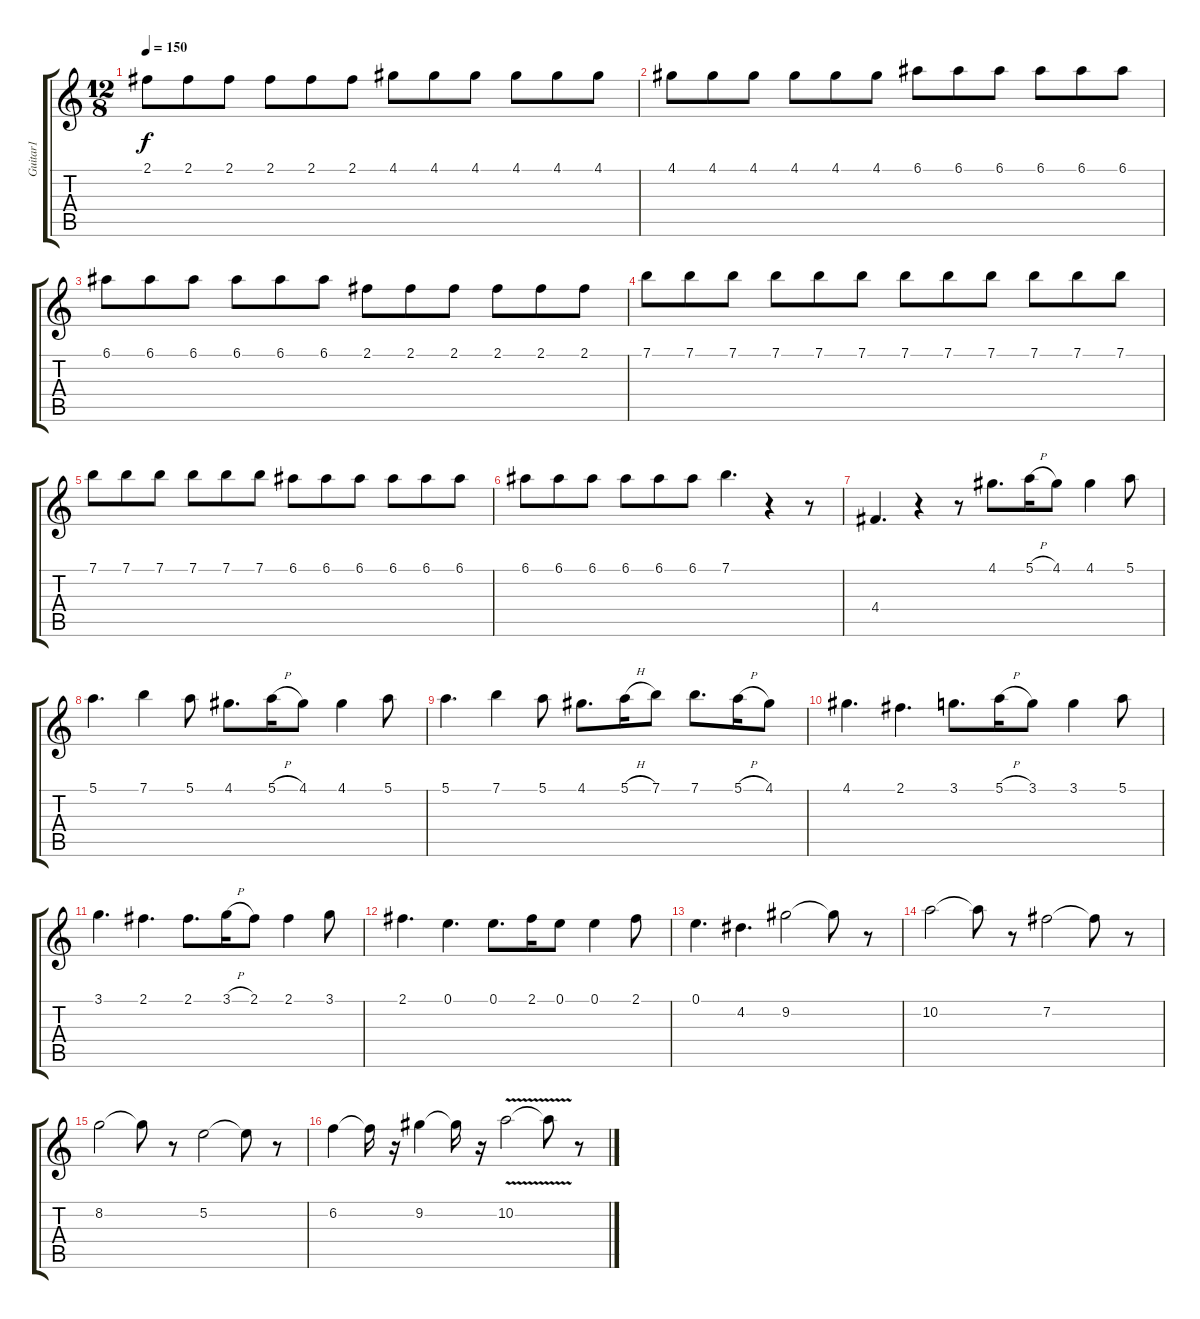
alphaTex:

\track ("Guitar1" "Guitar1") {instrument distortionguitar}
\staff {score tabs}
\tuning (E4 B3 G3 D3 A2 E2) {hide}
\ts (12 8)
\tempo 150
\clef g2
\ks c
2.1.8{dy f} 2.1.8 2.1.8 2.1.8 2.1.8 2.1.8 4.1.8 4.1.8 4.1.8 4.1.8 4.1.8 4.1.8 |
4.1.8 4.1.8 4.1.8 4.1.8 4.1.8 4.1.8 6.1.8 6.1.8 6.1.8 6.1.8 6.1.8 6.1.8 |
6.1.8 6.1.8 6.1.8 6.1.8 6.1.8 6.1.8 2.1.8 2.1.8 2.1.8 2.1.8 2.1.8 2.1.8 |
7.1.8 7.1.8 7.1.8 7.1.8 7.1.8 7.1.8 7.1.8 7.1.8 7.1.8 7.1.8 7.1.8 7.1.8 |
7.1.8 7.1.8 7.1.8 7.1.8 7.1.8 7.1.8 6.1.8 6.1.8 6.1.8 6.1.8 6.1.8 6.1.8 |
6.1.8 6.1.8 6.1.8 6.1.8 6.1.8 6.1.8 7.1.4{d} r.4 r.8 |
4.4.4{d} r.4 r.8 4.1.8{d} 5.1{h}.16 4.1.8 4.1.4 5.1.8 |
5.1.4{d} 7.1.4 5.1.8 4.1.8{d} 5.1{h}.16 4.1.8 4.1.4 5.1.8 |
5.1.4{d} 7.1.4 5.1.8 4.1.8{d} 5.1{h}.16 7.1.8 7.1.8{d} 5.1{h}.16 4.1.8 |
4.1.4{d} 2.1.4{d} 3.1.8{d} 5.1{h}.16 3.1.8 3.1.4 5.1.8 |
3.1.4{d} 2.1.4{d} 2.1.8{d} 3.1{h}.16 2.1.8 2.1.4 3.1.8 |
2.1.4{d} 0.1.4{d} 0.1.8{d} 2.1.16 0.1.8 0.1.4 2.1.8 |
0.1.4{d} 4.2.4{d} 9.2.2 9.2{t}.8 r.8 |
10.2.2 10.2{t}.8 r.8 7.2.2 7.2{t}.8 r.8 |
8.2.2 8.2{t}.8 r.8 5.2.2 5.2{t}.8 r.8 |
6.2.4 6.2{t}.16 r.16 9.2.4 9.2{t}.16 r.16 10.2{v}.2 10.2{t}.8 r.8
